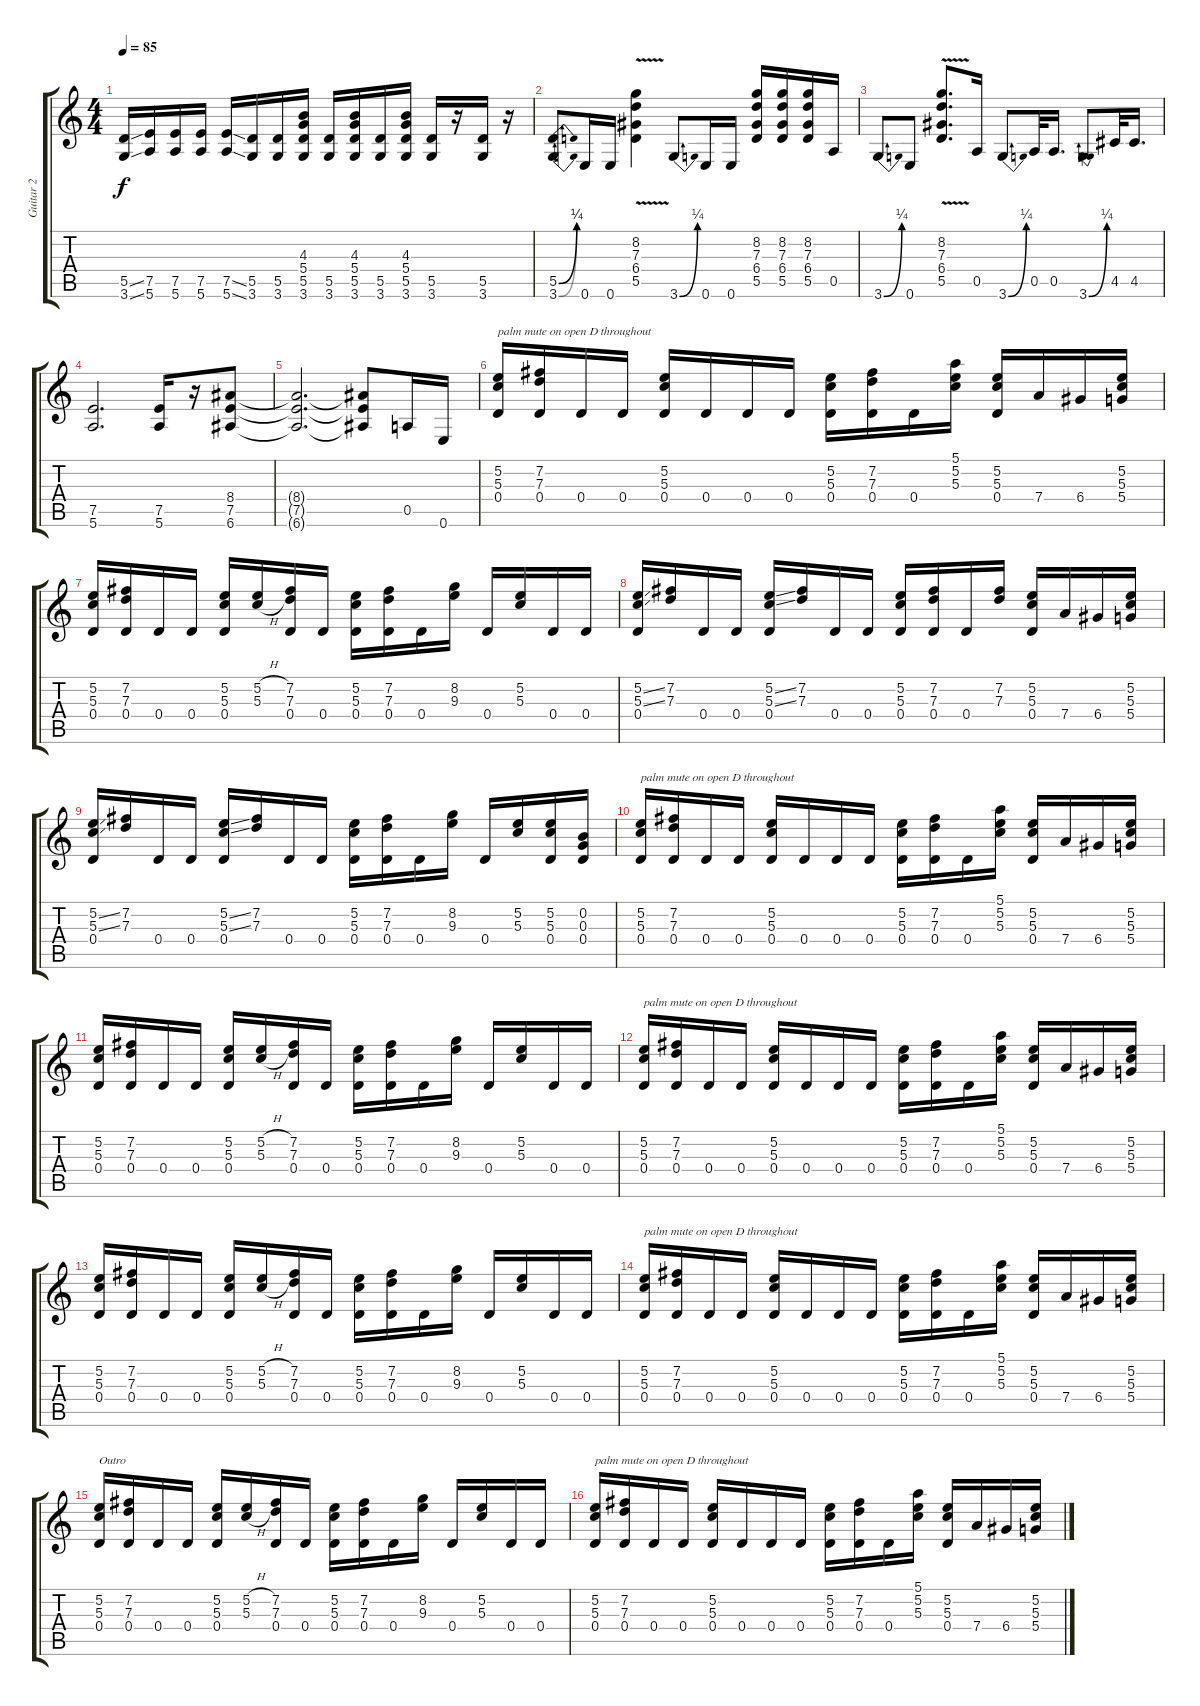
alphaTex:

\track ("Guitar 2" "Guitar 2") {instrument overdrivenguitar}
\staff {score tabs}
\tuning (E4 B3 G3 D3 A2 E2) {hide}
\ts (4 4)
\tempo 85
\clef g2
\ks c
(5.5{ss} 3.6{ss}).16{dy f} (7.5 5.6).16 (7.5 5.6).16 (7.5 5.6).16 (7.5{ss} 5.6{ss}).16 (5.5 3.6).16 (5.5 3.6).16 (4.3 5.4 5.5 3.6).16 (5.5 3.6).16 (4.3 5.4 5.5 3.6).16 (5.5 3.6).16 (4.3 5.4 5.5 3.6).16 (5.5 3.6).16 r.16 (5.5 3.6).16 r.16 |
(5.5{be (bend 0 0 60 1)} 3.6{be (bend 0 0 60 1)}).8 0.6.16 0.6.16 (8.2{v} 7.3{v} 6.4{v} 5.5{v}).4 3.6{be (bend 0 0 60 1)}.8 0.6.16 0.6.16 (8.2 7.3 6.4 5.5).16 (8.2 7.3 6.4 5.5).16 (8.2 7.3 6.4 5.5).16 0.5.16 |
3.6{be (bend 0 0 60 1)}.8 0.6.8 (8.2{v} 7.3{v} 6.4{v} 5.5{v}).8{d} 0.5.16 3.6{be (bend 0 0 60 1)}.8 0.5.32 0.5.16{d} 3.6{be (bend 0 0 60 1)}.8 4.5.32 4.5.16{d} |
(7.5 5.6).2{d} (7.5 5.6).16 r.16 (8.4 7.5 6.6).8 |
(8.4{t} 7.5{t} 6.6{t}).2{d} (8.4{t} 7.5{t} 6.6{t}).8 0.5.16 0.6.16 |
(5.2 5.3 0.4).16{txt "palm mute on open D throughout"} (7.2 7.3 0.4).16 0.4.16 0.4.16 (5.2 5.3 0.4).16 0.4.16 0.4.16 0.4.16 (5.2 5.3 0.4).16 (7.2 7.3 0.4).16 0.4.16 (5.1 5.2 5.3).16 (5.2 5.3 0.4).16 7.4.16 6.4.16 (5.2 5.3 5.4).16 |
(5.2 5.3 0.4).16 (7.2 7.3 0.4).16 0.4.16 0.4.16 (5.2 5.3 0.4).16 (5.2{h} 5.3{h}).16 (7.2 7.3 0.4).16 0.4.16 (5.2 5.3 0.4).16 (7.2 7.3 0.4).16 0.4.16 (8.2 9.3).16 0.4.16 (5.2 5.3).16 0.4.16 0.4.16 |
(5.2{ss} 5.3{ss} 0.4).16 (7.2 7.3).16 0.4.16 0.4.16 (5.2{ss} 5.3{ss} 0.4).16 (7.2 7.3).16 0.4.16 0.4.16 (5.2 5.3 0.4).16 (7.2 7.3 0.4).16 0.4.16 (7.2 7.3).16 (5.2 5.3 0.4).16 7.4.16 6.4.16 (5.2 5.3 5.4).16 |
(5.2{ss} 5.3{ss} 0.4).16 (7.2 7.3).16 0.4.16 0.4.16 (5.2{ss} 5.3{ss} 0.4).16 (7.2 7.3).16 0.4.16 0.4.16 (5.2 5.3 0.4).16 (7.2 7.3 0.4).16 0.4.16 (8.2 9.3).16 0.4.16 (5.2 5.3).16 (5.2 5.3 0.4).16 (0.2 0.3 0.4).16 |
(5.2 5.3 0.4).16{txt "palm mute on open D throughout"} (7.2 7.3 0.4).16 0.4.16 0.4.16 (5.2 5.3 0.4).16 0.4.16 0.4.16 0.4.16 (5.2 5.3 0.4).16 (7.2 7.3 0.4).16 0.4.16 (5.1 5.2 5.3).16 (5.2 5.3 0.4).16 7.4.16 6.4.16 (5.2 5.3 5.4).16 |
(5.2 5.3 0.4).16 (7.2 7.3 0.4).16 0.4.16 0.4.16 (5.2 5.3 0.4).16 (5.2{h} 5.3{h}).16 (7.2 7.3 0.4).16 0.4.16 (5.2 5.3 0.4).16 (7.2 7.3 0.4).16 0.4.16 (8.2 9.3).16 0.4.16 (5.2 5.3).16 0.4.16 0.4.16 |
(5.2 5.3 0.4).16{txt "palm mute on open D throughout"} (7.2 7.3 0.4).16 0.4.16 0.4.16 (5.2 5.3 0.4).16 0.4.16 0.4.16 0.4.16 (5.2 5.3 0.4).16 (7.2 7.3 0.4).16 0.4.16 (5.1 5.2 5.3).16 (5.2 5.3 0.4).16 7.4.16 6.4.16 (5.2 5.3 5.4).16 |
(5.2 5.3 0.4).16 (7.2 7.3 0.4).16 0.4.16 0.4.16 (5.2 5.3 0.4).16 (5.2{h} 5.3{h}).16 (7.2 7.3 0.4).16 0.4.16 (5.2 5.3 0.4).16 (7.2 7.3 0.4).16 0.4.16 (8.2 9.3).16 0.4.16 (5.2 5.3).16 0.4.16 0.4.16 |
(5.2 5.3 0.4).16{txt "palm mute on open D throughout"} (7.2 7.3 0.4).16 0.4.16 0.4.16 (5.2 5.3 0.4).16 0.4.16 0.4.16 0.4.16 (5.2 5.3 0.4).16 (7.2 7.3 0.4).16 0.4.16 (5.1 5.2 5.3).16 (5.2 5.3 0.4).16 7.4.16 6.4.16 (5.2 5.3 5.4).16 |
(5.2 5.3 0.4).16{txt "Outro"} (7.2 7.3 0.4).16 0.4.16 0.4.16 (5.2 5.3 0.4).16 (5.2{h} 5.3{h}).16 (7.2 7.3 0.4).16 0.4.16 (5.2 5.3 0.4).16 (7.2 7.3 0.4).16 0.4.16 (8.2 9.3).16 0.4.16 (5.2 5.3).16 0.4.16 0.4.16 |
(5.2 5.3 0.4).16{txt "palm mute on open D throughout"} (7.2 7.3 0.4).16 0.4.16 0.4.16 (5.2 5.3 0.4).16 0.4.16 0.4.16 0.4.16 (5.2 5.3 0.4).16 (7.2 7.3 0.4).16 0.4.16 (5.1 5.2 5.3).16 (5.2 5.3 0.4).16 7.4.16 6.4.16 (5.2 5.3 5.4).16
